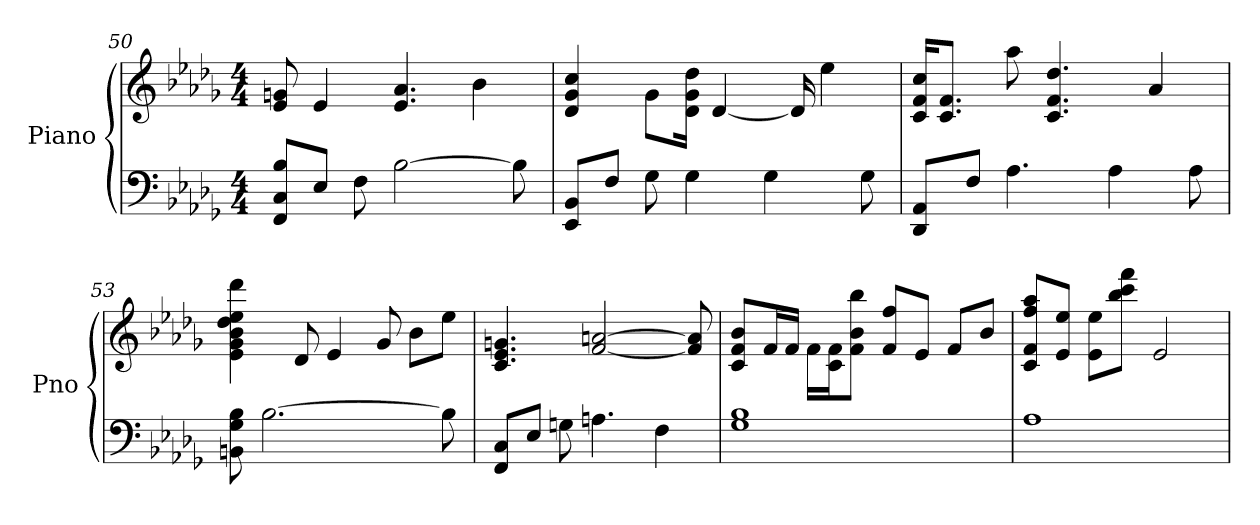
**kern	**kern
*part1	*part1
*staff2	*staff1
*I"Piano	*
*I'Pno	*
*clefF4	*clefG2
*k[b-e-a-d-g-]	*k[b-e-a-d-g-]
*M4/4	*M4/4
=50	=50
8FF/ 8C/ 8B-/L	8e-/ 8gn/
8E-/J	4e-/
8F\	.
[>2B-\	4.e-/ 4.a-/
.	4b-\
8B-\]	.
=51	=51
8EE-/ 8BB-/L	4d-/ 4g-/ 4cc/
8F/J	.
8G-\	8g-\L
4G-\	16d-\ 16g-\ 16dd-\Jk
.	[<4d-/
4G-\	.
.	16d-/]
.	4ee-\
8G-\	.
!!LO:LB:g=z
=52	=52
8DD-/ 8AA-/L	16c/ 16f/ 16cc/KL
.	8.c/ 8.f/J
8F/J	.
4.A-\	8aa-\
.	4.c/ 4.f/ 4.dd-/
4A-\	.
.	4a-/
8A-\	.
=53	=53
8BBn\ 8G-\ 8B-\	4e-\ 4g-\ 4b-\ 4dd-\ 4ee-\ 4ddd-\
[>2.B-\	.
.	8d-/
.	4e-/
.	8g-/
.	8b-\L
8B-\]	8ee-\J
=54	=54
8FF/ 8C/L	4.c/ 4.e-/ 4.gn/
8E-/J	.
8Gn\	.
4.An\	[<2f/ [>2an/
4F\	.
.	8f/] 8a/]
=55	=55
1G- 1B-	8c/ 8f/ 8b-/L
.	16f/L
.	16f/JJ
.	16f\LL
.	16c\ 16f\J
.	8f\ 8b-\ 8bb-\J
.	8f/ 8ff/L
.	8e-/J
.	8f/L
.	8b-/J
!!LO:LB:g=z
=56	=56
1A-	8c/ 8f/ 8ff/ 8aa-/L
.	8e-/ 8ee-/J
.	8e-\ 8ee-\L
.	8bb-\ 8ccc\ 8fff\J
.	2e-/
=	=
*-	*-
